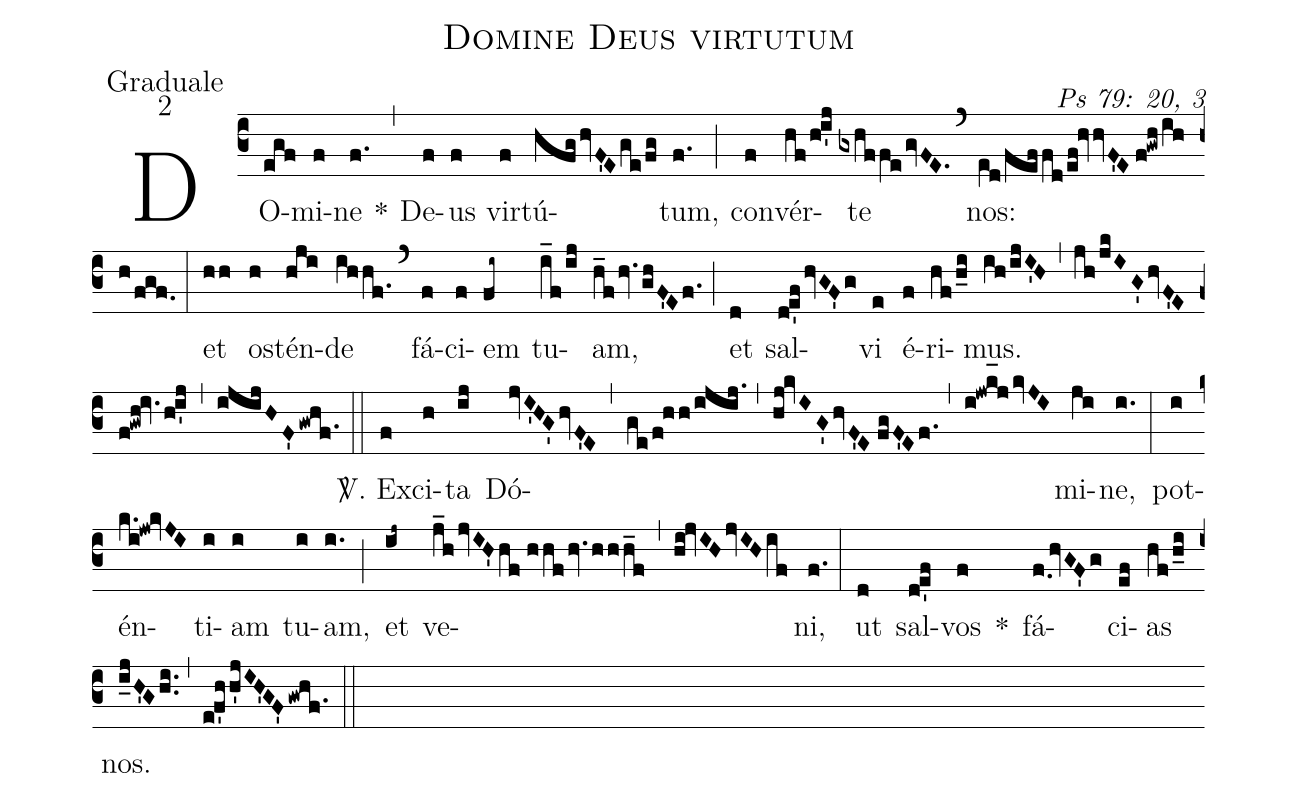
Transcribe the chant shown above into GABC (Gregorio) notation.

name: Domine Deus virtutum;
office-part: Graduale;
mode: 2;
commentary: Ps 79: 20, 3;
%%
(c3) DO(egf)mi(f)ne(f.) *(,) De(f)us(f) vir(f)tú(hfghvF'Ege/fg)tum,(f.) (;) con(f)vér(hf/hi'j)te(gxhffegvFE.) (`) nos:(e[ll:1]d/feffd/ef!hvvF'E//f!gwh/ihh/fgf.) (:)
et(hh) os(h)tén(hji)de(ihhf.) (`) fá(f)ci(f)em(fi~) tu(i_f/ij)am,(h_fhv.ghF'Ef.) (;) et(d) sal(de'fhvGF'g)vi(e) é(f)ri(hf/h_i)mus.(ih/ijI'H) (,) (jh/jkIG'hvF'E//f!gwh!iv.hi'j) (,) (ijijHF'gwhf.1) (::)
<sp>V/</sp>. Ex(f)ci(h)ta(ij) Dó(jvI'HG'hvF'E)(,)(ge/f!hh/ijij.)(,)(hj!kvIG'hvF'E//fgF'Ef.)(,)(i!jwk_[hl:1]jkvJI)mi(ji)ne,(i.) (:)
pot(i)én(k.i!jw!kvJI)ti(i)am(i) tu(i)am,(i.) (;) et(ij~) ve(j_hjvIH'hf//hhfhv.hhh_f)(,)(hi!jvIHjvIHif)ni,(f.) (:)
ut(d) sal(de'f)vos(f) *() fá(f.0/[-0.5]hvGF'g)ci(ef)as(hf/h_i) nos.(i_jH'Ghi..) (,) (ef'hh'jIH'GF'gwhf.1) (::)
